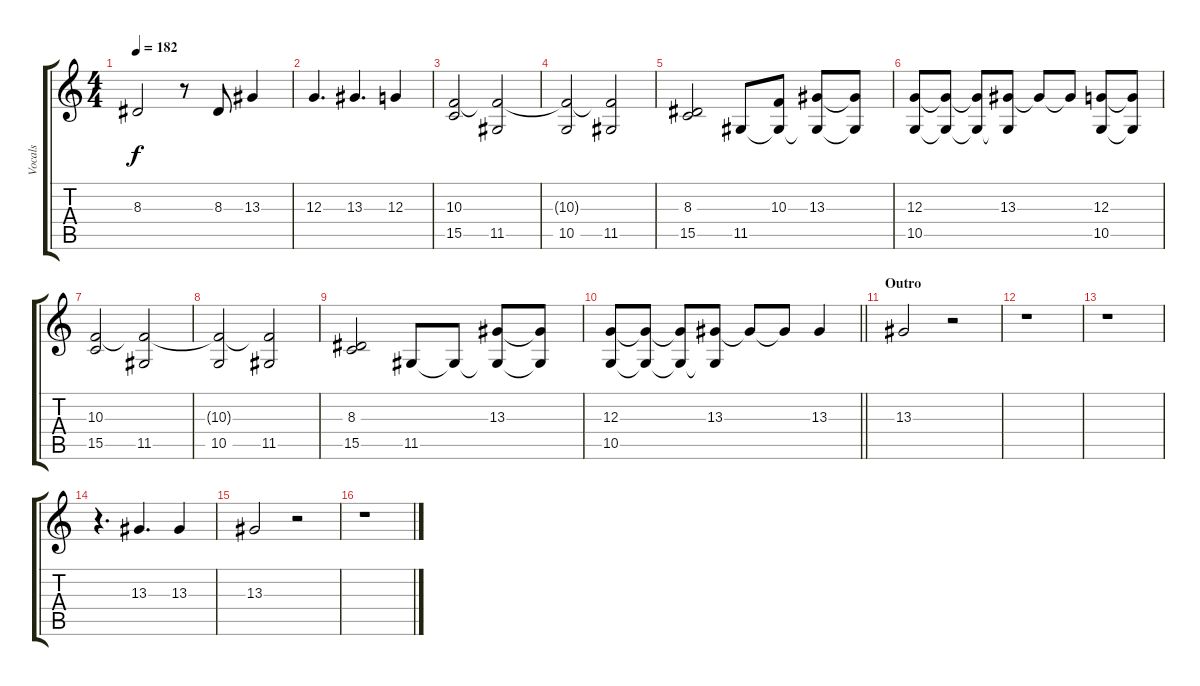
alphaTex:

\track ("Vocals" "Vocals") {instrument lead6voice}
\staff {score tabs}
\tuning (E4 B3 G3 D3 A2 E2) {hide}
\ts (4 4)
\tempo 182
\clef g2
\ks c
8.3.2{dy f} r.8 8.3.8 13.3.4 |
12.3.4{d} 13.3.4{d} 12.3.4 |
(10.3 15.5).2 (10.3{t} 11.5).2 |
(10.3{t} 10.5).2 (10.3{t} 11.5).2 |
(8.3 15.5).2 11.5.8 (10.3 11.5{t}).8 (13.3 11.5{t}).8 (13.3{t} 11.5{t}).8 |
(12.3 10.5).8 (12.3{t} 10.5{t}).8 (12.3{t} 10.5{t}).8 (13.3 10.5{t}).8 13.3{t}.8 13.3{t}.8 (12.3 10.5).8 (12.3{t} 10.5{t}).8 |
(10.3 15.5).2 (10.3{t} 11.5).2 |
(10.3{t} 10.5).2 (10.3{t} 11.5).2 |
(8.3 15.5).2 11.5.8 11.5{t}.8 (13.3 11.5{t}).8 (13.3{t} 11.5{t}).8 |
\barLineRight lightlight
(12.3 10.5).8 (12.3{t} 10.5{t}).8 (12.3{t} 10.5{t}).8 (13.3 10.5{t}).8 13.3{t}.8 13.3{t}.8 13.3.4 |
\section ("" "Outro")
13.3.2 r.2 |
r.1 |
r.1 |
r.4{d} 13.3.4{d} 13.3.4 |
13.3.2 r.2 |
r.1
